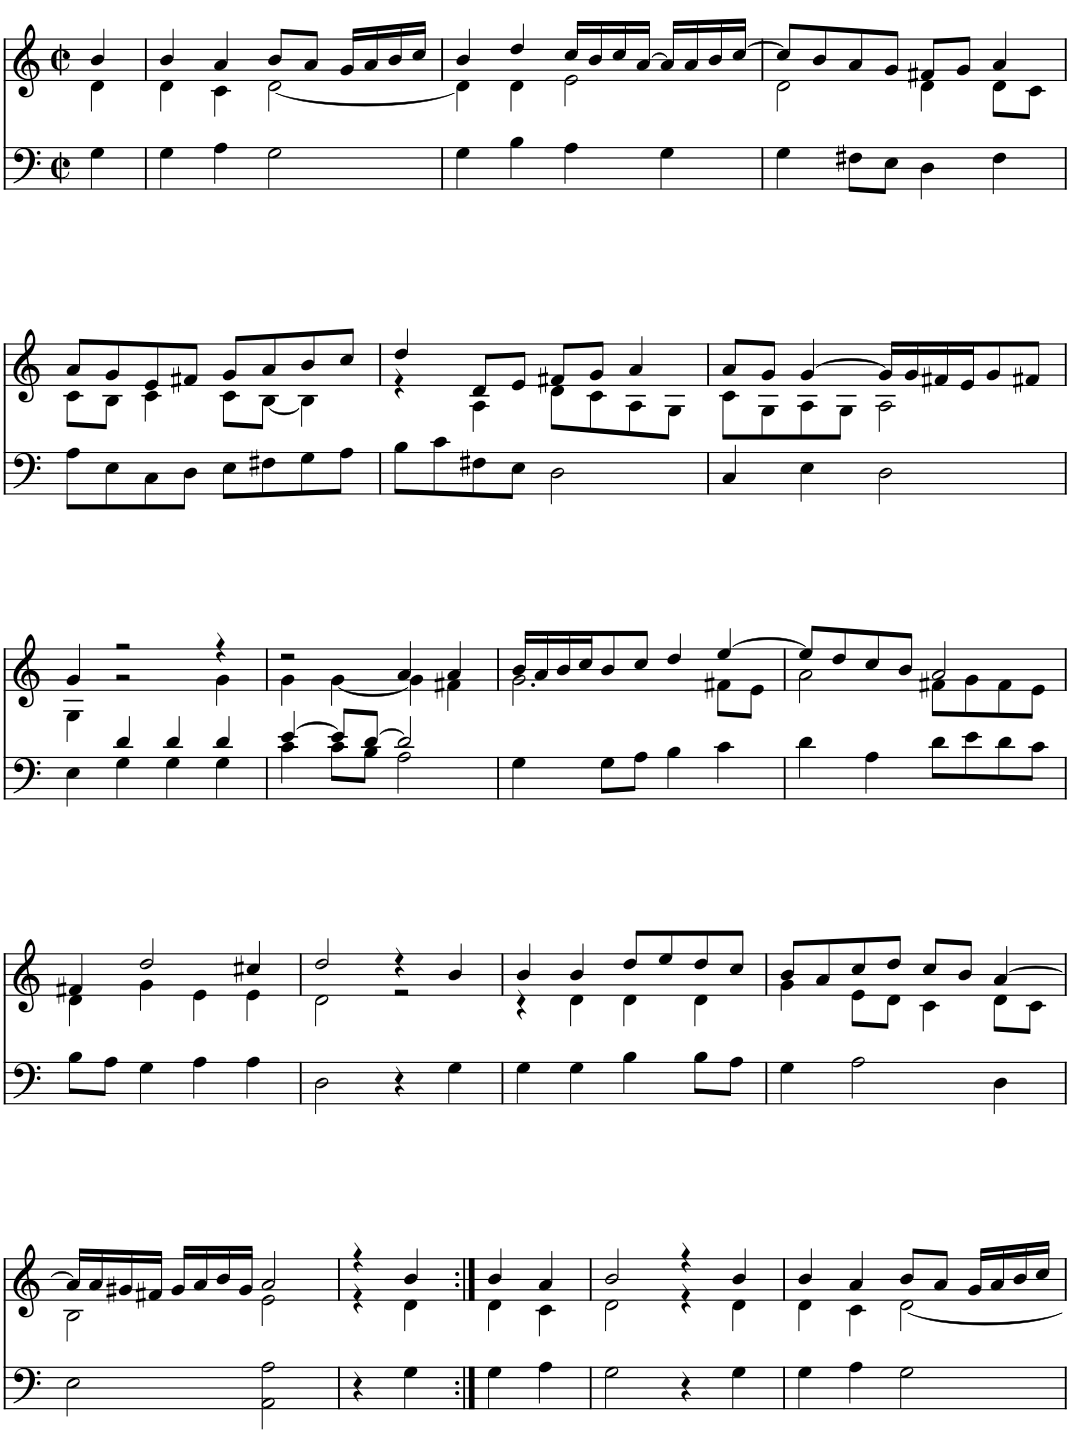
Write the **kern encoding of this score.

**kern	**kern
*part1	*part1
*staff2	*staff1
*I"Laute	*
*clefF4	*clefG2
*k[]	*k[]
*M2/2	*M2/2
*met(c|)	*met(c|)
=1	=1
*	*^
4G\	4b/	4d\
=2	=2	=2
4G\	4b/	4d\
4A\	4a/	4c\
2G\	8b/L	[2d\
.	8a/J	.
.	16g/LL	.
.	16a/	.
.	16b/	.
.	16cc/JJ	.
=3	=3	=3
4G\	4b/	4d\]
4B\	4dd/	4d\
4A\	16cc/LL	2e\
.	16b/	.
.	16cc/	.
.	[16a/JJ	.
4G\	16a/LL]	.
.	16a/	.
.	16b/	.
.	[16cc/JJ	.
=4	=4	=4
4G\	8cc/L]	2d\
.	8b/	.
8F#X\L	8a/	.
8E\J	8g/J	.
4D\	8f#X/L	4d\
.	8g/J	.
4F#\	4a/	8d\L
.	.	8c\J
!!LO:LB:g=z	!!
=5	=5	=5
8A\L	8a/L	8c\L
8E\	8g/	8B\J
8C\	8e/	4c\
8D\J	8f#X/J	.
8E\L	8g/L	8c\L
8F#X\	8a/	[8B\J
8G\	8b/	4B\]
8A\J	8cc/J	.
=6	=6	=6
8B\L	4dd/	4r
8c\	.	.
8F#X\	8d/L	4A\
8E\J	8e/J	.
2D\	8f#X/L	8d\L
.	8g/J	8c\
.	4a/	8A\
.	.	8G\J
=7	=7	=7
4C/	8a/L	8c\L
.	8g/J	8G\
4E\	[4g/	8A\
.	.	8G\J
2D\	16g/LL]	2A\
.	16g/	.
.	16f#X/	.
.	16e/J	.
.	8g/	.
.	8f#X/J	.
!!LO:LB:g=z	!!
=8	=8	=8
*^	*	*
4E\	4ryy	4g/	4G\
4d/	4G\	2r	2r
4d/	4G\	.	.
4d/	4G\	4r	4g\
=9	=9	=9	=9
[4e/	4c\	2r	4g\
8e/L]	8c\L	.	[4g\
[8d/J	8B\J	.	.
2d/]	2A\	4a/	4g\]
.	.	4a/	4f#X\
*v	*v	*	*
=10	=10	=10
4G\	16b/LL	2.g\
.	16a/	.
.	16b/	.
.	16cc/J	.
8G\L	8b/	.
8A\J	8cc/J	.
4B\	4dd/	.
4c\	[4ee/	8f#X\L
.	.	8e\J
=11	=11	=11
4d\	8ee/L]	2a\
.	8dd/	.
4A\	8cc/	.
.	8b/J	.
8d\L	2a/	8f#X\L
8e\	.	8g\
8d\	.	8f#\
8c\J	.	8e\J
!!LO:LB:g=z	!!
=12	=12	=12
8B\L	4f#X/	4d\
8A\J	.	.
4G\	2dd/	4g\
4A\	.	4e\
4A\	4cc#X/	4e\
=13	=13	=13
2D\	2dd/	2d\
4r	4r	2r
4G\	4b/	.
=14	=14	=14
4G\	4b/	4r
4G\	4b/	4d\
4B\	8dd/L	4d\
.	8ee/	.
8B\L	8dd/	4d\
8A\J	8cc/J	.
=15	=15	=15
4G\	8b/L	4g\
.	8a/	.
2A\	8cc/	8e\L
.	8dd/J	8d\J
.	8cc/L	4c\
.	8b/J	.
4D\	[4a/	8d\L
.	.	8c\J
!!LO:LB:g=z	!!
=16	=16	=16
2E\	16a/LL]	2B\
.	16a/	.
.	16g#X/	.
.	16f#X/JJ	.
.	16g#/LL	.
.	16a/	.
.	16b/	.
.	16g#/JJ	.
2AA\ 2A\	2a/	2e\
==17	==17	==17
4r	4r	4r
4G\	4b/	4d\
4G\	4b/	4d\
4A\	4a/	4c\
=18	=18	=18
2G\	2b/	2d\
4r	4r	4r
4G\	4b/	4d\
=19	=19	=19
4G\	4b/	4d\
4A\	4a/	4c\
2G\	8b/L	[2d\
.	8a/J	.
.	16g/LL	.
.	16a/	.
.	16b/	.
.	16cc/JJ	.
*	*v	*v
=	=
*-	*-
